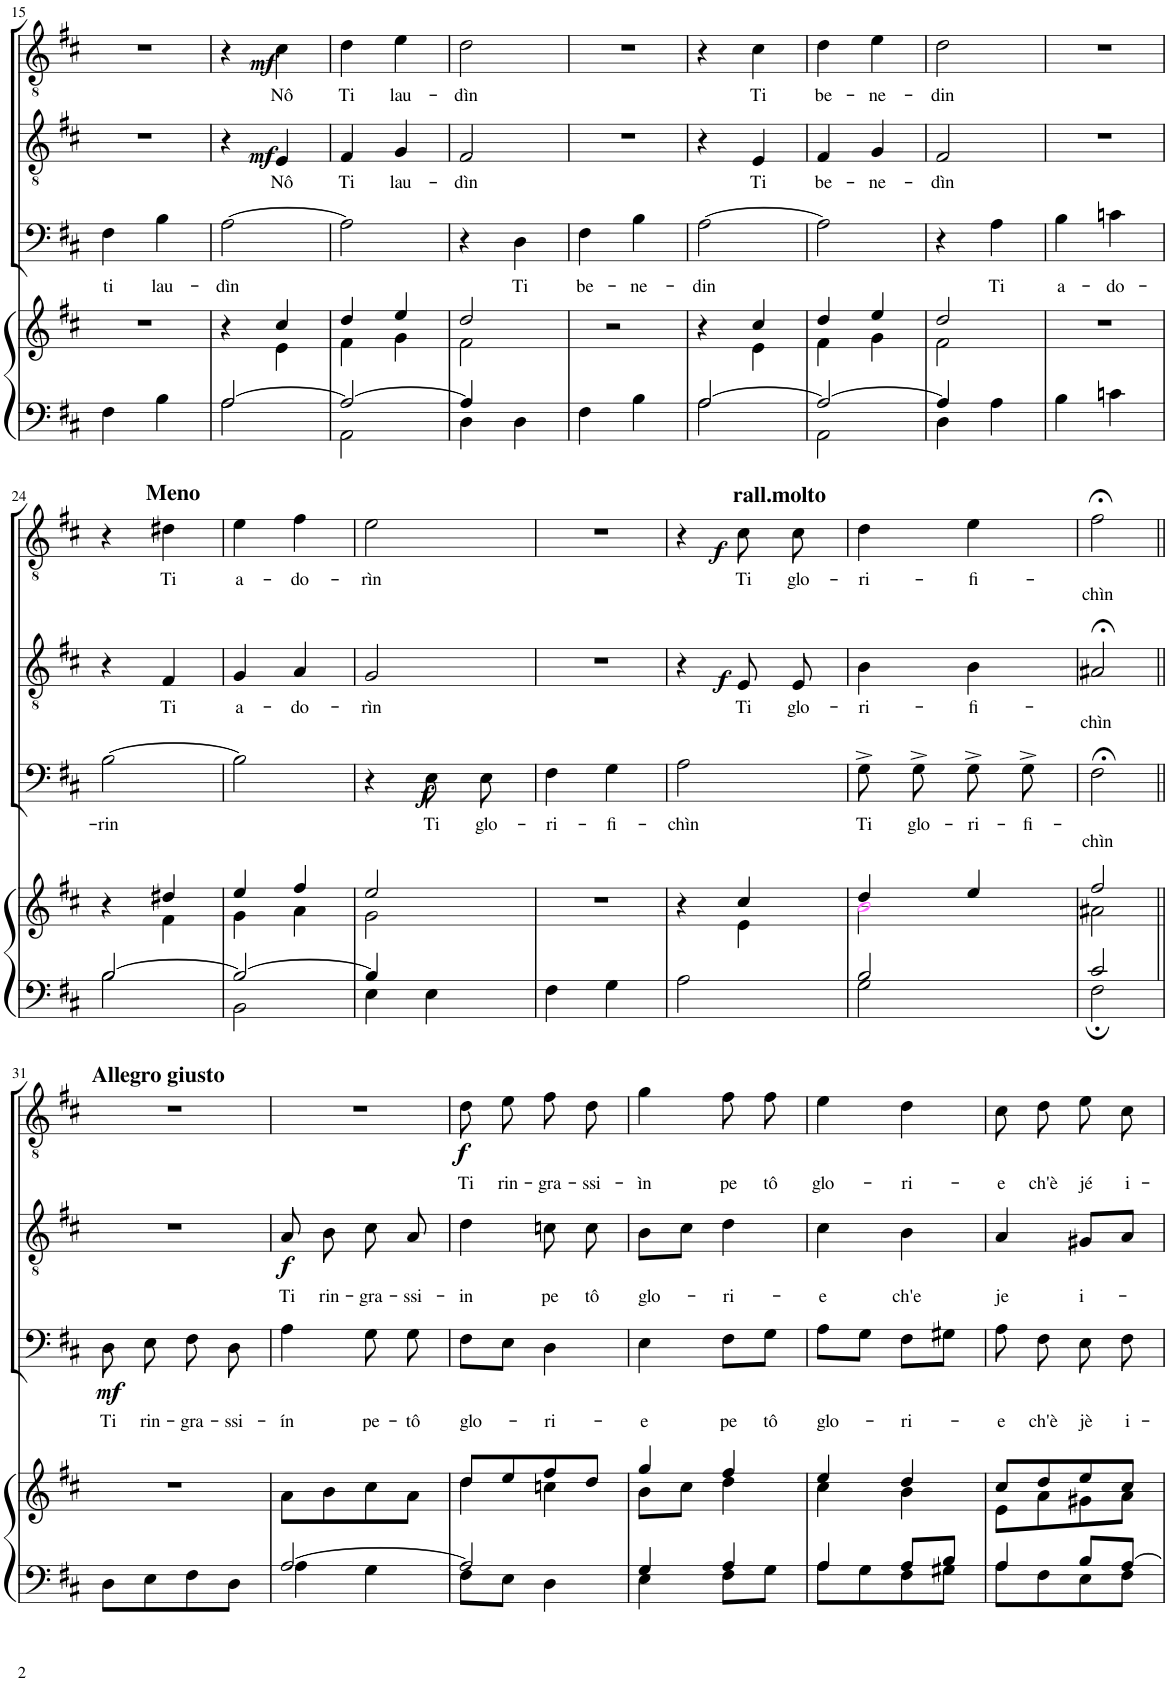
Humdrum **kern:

**kern	**kern	**kern	**text	**dynam	**kern	**text	**dynam	**kern	**text	**dynam
*part4	*part4	*part3	*part3	*part3	*part2	*part2	*part2	*part1	*part1	*part1
*staff5	*staff4	*staff3	*staff3	*staff3	*staff2	*staff2	*staff2	*staff1	*staff1	*staff1
*I"Organo	*	*I"Basso	*	*	*I"Tenore	*	*	*I"Tenore	*	*
!!LO:PB:g=z
*clefF4	*clefG2	*clefF4	*	*	*clefGv2	*	*	*clefGv2	*	*
*k[f#c#]	*k[f#c#]	*k[f#c#]	*	*	*k[f#c#]	*	*	*k[f#c#]	*	*
*M2/4	*M2/4	*M2/4	*	*	*M2/4	*	*	*M2/4	*	*
=15	=15	=15	=15	=15	=15	=15	=15	=15	=15	=15
!	!	!	!LO:LY:b	!	!	!	!	!	!	!
4F#\	2r	4F#\	ti	.	2r	.	.	2r	.	.
!	!	!	!LO:LY:b	!	!	!	!	!	!	!
4B\	.	4B\	lau-	.	.	.	.	.	.	.
=16	=16	=16	=16	=16	=16	=16	=16	=16	=16	=16
*^	*^	*	*	*	*	*	*	*	*	*
!	!	!	!	!	!LO:LY:b	!	!	!	!	!	!	!
[2A/	2A\	4r	4ryy	[2A\	-dìn	.	4r	.	.	4r	.	.
!	!	!	!	!	!	!	!	!LO:LY:b	!LO:DY:b	!	!LO:LY:b	!LO:DY:b
.	.	4cc#/	4e\	.	.	.	4E/	Nô	mf	4c#\	Nô	mf
=17	=17	=17	=17	=17	=17	=17	=17	=17	=17	=17	=17	=17
!	!	!	!	!	!	!	!	!LO:LY:b	!	!	!LO:LY:b	!
2A/_	2AA\	4dd/	4f#\	2A\]	.	.	4F#/	Ti	.	4d\	Ti	.
!	!	!	!	!	!	!	!	!LO:LY:b	!	!	!LO:LY:b	!
.	.	4ee/	4g\	.	.	.	4G/	lau-	.	4e\	lau-	.
=18	=18	=18	=18	=18	=18	=18	=18	=18	=18	=18	=18	=18
!	!	!	!	!	!	!	!	!LO:LY:b	!	!	!LO:LY:b	!
4A/]	4D\	2dd/	2f#\	4r	.	.	2F#/	-dìn	.	2d\	-dìn	.
!	!	!	!	!	!LO:LY:b	!	!	!	!	!	!	!
4ryy	4D\	.	.	4D\	Ti	.	.	.	.	.	.	.
*	*	*v	*v	*	*	*	*	*	*	*	*	*
=19	=19	=19	=19	=19	=19	=19	=19	=19	=19	=19	=19
!	!	!	!	!LO:LY:b	!	!	!	!	!	!	!
*v	*v	*	*	*	*	*	*	*	*	*	*
4F#\	2r	4F#\	be-	.	2r	.	.	2r	.	.
!	!	!	!LO:LY:b	!	!	!	!	!	!	!
4B\	.	4B\	-ne-	.	.	.	.	.	.	.
=20	=20	=20	=20	=20	=20	=20	=20	=20	=20	=20
*^	*^	*	*	*	*	*	*	*	*	*
!	!	!	!	!	!LO:LY:b	!	!	!	!	!	!	!
[2A/	2A\	4r	4ryy	[2A\	-din	.	4r	.	.	4r	.	.
!	!	!	!	!	!	!	!	!LO:LY:b	!	!	!LO:LY:b	!
.	.	4cc#/	4e\	.	.	.	4E/	Ti	.	4c#\	Ti	.
=21	=21	=21	=21	=21	=21	=21	=21	=21	=21	=21	=21	=21
!	!	!	!	!	!	!	!	!LO:LY:b	!	!	!LO:LY:b	!
2A/_	2AA\	4dd/	4f#\	2A\]	.	.	4F#/	be-	.	4d\	be-	.
!	!	!	!	!	!	!	!	!LO:LY:b	!	!	!LO:LY:b	!
.	.	4ee/	4g\	.	.	.	4G/	-ne-	.	4e\	-ne-	.
=22	=22	=22	=22	=22	=22	=22	=22	=22	=22	=22	=22	=22
!	!	!	!	!	!	!	!	!LO:LY:b	!	!	!LO:LY:b	!
4A/]	4D\	2dd/	2f#\	4r	.	.	2F#/	-dìn	.	2d\	-din	.
!	!	!	!	!	!LO:LY:b	!	!	!	!	!	!	!
4ryy	4A\	.	.	4A\	Ti	.	.	.	.	.	.	.
*	*	*v	*v	*	*	*	*	*	*	*	*	*
=23	=23	=23	=23	=23	=23	=23	=23	=23	=23	=23	=23
!	!	!	!	!LO:LY:b	!	!	!	!	!	!	!
*v	*v	*	*	*	*	*	*	*	*	*	*
4B\	2r	4B\	a-	.	2r	.	.	2r	.	.
!	!	!	!LO:LY:b	!	!	!	!	!	!	!
4cn\	.	4cn\	-do-	.	.	.	.	.	.	.
!!LO:LB:g=z
=24	=24	=24	=24	=24	=24	=24	=24	=24	=24	=24
*^	*^	*	*	*	*	*	*	*	*	*
!	!	!	!	!	!LO:LY:b	!	!	!	!	!	!	!
[2B/	2B\	4r	4ryy	[2B\	-rin	.	4r	.	.	4r	.	.
!	!	!	!	!	!	!	!	!	!	!LO:TX:a:B:t=Meno	!	!
!	!	!	!	!	!	!	!	!LO:LY:b	!	!	!LO:LY:b	!
.	.	4dd#X/	4f#\	.	.	.	4F#/	Ti	.	4d#X\	Ti	.
=25	=25	=25	=25	=25	=25	=25	=25	=25	=25	=25	=25	=25
!	!	!	!	!	!	!	!	!LO:LY:b	!	!	!LO:LY:b	!
2B/_	2BB\	4ee/	4g\	2B\]	.	.	4G/	a-	.	4e\	a-	.
!	!	!	!	!	!	!	!	!LO:LY:b	!	!	!LO:LY:b	!
.	.	4ff#/	4a\	.	.	.	4A/	-do-	.	4f#\	-do-	.
=26	=26	=26	=26	=26	=26	=26	=26	=26	=26	=26	=26	=26
!	!	!	!	!	!	!	!	!LO:LY:b	!	!	!LO:LY:b	!
4B/]	4E\	2ee/	2g\	4r	.	.	2G/	-rìn	.	2e\	-rìn	.
!	!	!	!	!	!LO:LY:b	!LO:DY:b	!	!	!	!	!	!
4ryy	4E\	.	.	8E\	Ti	f	.	.	.	.	.	.
!	!	!	!	!	!LO:LY:b	!	!	!	!	!	!	!
.	.	.	.	8E\	glo-	.	.	.	.	.	.	.
*v	*v	*	*	*	*	*	*	*	*	*	*	*
*	*v	*v	*	*	*	*	*	*	*	*	*
=27	=27	=27	=27	=27	=27	=27	=27	=27	=27	=27
!	!	!	!LO:LY:b	!	!	!	!	!	!	!
4F#\	2r	4F#\	-ri-	.	2r	.	.	2r	.	.
!	!	!	!LO:LY:b	!	!	!	!	!	!	!
4G\	.	4G\	-fi-	.	.	.	.	.	.	.
=28	=28	=28	=28	=28	=28	=28	=28	=28	=28	=28
*	*^	*	*	*	*	*	*	*	*	*
!	!	!	!	!LO:LY:b	!	!	!	!	!	!	!
2A\	4r	4ryy	2A\	-chìn	.	4r	.	.	4r	.	.
!	!	!	!	!	!	!	!	!	!LO:TX:a:B:t=rall.molto	!	!
!	!	!	!	!	!	!	!LO:LY:b	!LO:DY:b	!	!LO:LY:b	!LO:DY:b
.	4cc#/	4e\	.	.	.	8E/	Ti	f	8c#\L	Ti	f
!	!	!	!	!	!	!	!LO:LY:b	!	!	!LO:LY:b	!
.	.	.	.	.	.	8E/	glo-	.	8c#\J	glo-	.
=29	=29	=29	=29	=29	=29	=29	=29	=29	=29	=29	=29
*^	*	*	*	*	*	*	*	*	*	*	*
!	!	!	!	!	!LO:LY:b	!	!	!LO:LY:b	!	!	!LO:LY:b	!
2B/	2G\	4dd/	2bi\	8G^\	Ti	.	4B\	-ri-	.	4d\	-ri-	.
!	!	!	!	!	!LO:LY:b	!	!	!	!	!	!	!
.	.	.	.	8G^\	glo-	.	.	.	.	.	.	.
!	!	!	!	!	!LO:LY:b	!	!	!LO:LY:b	!	!	!LO:LY:b	!
.	.	4ee/	.	8G^\	-ri-	.	4B\	-fi-	.	4e\	-fi-	.
!	!	!	!	!	!LO:LY:b	!	!	!	!	!	!	!
.	.	.	.	8G^\	-fi-	.	.	.	.	.	.	.
=30	=30	=30	=30	=30	=30	=30	=30	=30	=30	=30	=30	=30
!	!	!	!	!	!LO:LY:b	!	!	!LO:LY:b	!	!	!LO:LY:b	!
2c#/	2F#;\	2ff#/	2a#X\	2F#;<\	-chìn	.	2A#X;</	-chìn	.	2f#;<\	-chìn	.
!!LO:LB:g=z
=31||	=31||	=31||	=31||	=31||	=31||	=31||	=31||	=31||	=31||	=31||	=31||	=31||
!	!	!	!	!	!	!	!	!	!	!LO:TX:a:B:t=Allegro giusto	!	!
!	!	!	!	!	!LO:LY:b	!LO:DY:b	!	!	!	!	!	!
*v	*v	*	*	*	*	*	*	*	*	*	*	*
*	*v	*v	*	*	*	*	*	*	*	*	*
8D\L	2r	8D\	Ti	mf	2r	.	.	2r	.	.
!	!	!	!LO:LY:b	!	!	!	!	!	!	!
8E\	.	8E\	rin-	.	.	.	.	.	.	.
!	!	!	!LO:LY:b	!	!	!	!	!	!	!
8F#\	.	8F#\	-gra-	.	.	.	.	.	.	.
!	!	!	!LO:LY:b	!	!	!	!	!	!	!
8D\J	.	8D\	-ssi-	.	.	.	.	.	.	.
=32	=32	=32	=32	=32	=32	=32	=32	=32	=32	=32
*^	*	*	*	*	*	*	*	*	*	*
!	!	!	!	!LO:LY:b	!	!	!LO:LY:b	!LO:DY:b	!	!	!
[2A/	4A\	8a\L	4A\	-ín	.	8A/	Ti	f	2r	.	.
!	!	!	!	!	!	!	!LO:LY:b	!	!	!	!
.	.	8b\	.	.	.	8B\	rin-	.	.	.	.
!	!	!	!	!LO:LY:b	!	!	!LO:LY:b	!	!	!	!
.	4G\	8cc#\	8G\	pe-	.	8c#\	-gra-	.	.	.	.
!	!	!	!	!LO:LY:b	!	!	!LO:LY:b	!	!	!	!
.	.	8a\J	8G\	-tô	.	8A/	-ssi-	.	.	.	.
=33	=33	=33	=33	=33	=33	=33	=33	=33	=33	=33	=33
*	*	*^	*	*	*	*	*	*	*	*	*
!	!	!	!	!	!LO:LY:b	!	!	!LO:LY:b	!	!	!LO:LY:b	!LO:DY:b
2A/]	8F#\L	8dd/L	4dd\	8F#\L	glo-	.	4d\	-in	.	8d\L	Ti	f
!	!	!	!	!	!	!	!	!	!	!	!LO:LY:b	!
.	8E\J	8ee/	.	8E\J	.	.	.	.	.	8e\J	rin-	.
!	!	!	!	!	!LO:LY:b	!	!	!LO:LY:b	!	!	!LO:LY:b	!
.	4D\	8ff#/	4ccn\	4D\	-ri-	.	8cn\	pe	.	8f#\L	-gra-	.
!	!	!	!	!	!	!	!	!LO:LY:b	!	!	!LO:LY:b	!
.	.	8dd/J	.	.	.	.	8c\	tô	.	8d\J	-ssi-	.
=34	=34	=34	=34	=34	=34	=34	=34	=34	=34	=34	=34	=34
!	!	!	!	!	!LO:LY:b	!	!	!LO:LY:b	!	!	!LO:LY:b	!
4G/	4E\	4gg/	8b\L	4E\	-e	.	8B\L	glo-	.	4g\	-ìn	.
.	.	.	8cc#\J	.	.	.	8c#\J	.	.	.	.	.
!	!	!	!	!	!LO:LY:b	!	!	!LO:LY:b	!	!	!LO:LY:b	!
4A/	8F#\L	4ff#/	4dd\	8F#\L	pe	.	4d\	-ri-	.	8f#\L	pe	.
!	!	!	!	!	!LO:LY:b	!	!	!	!	!	!LO:LY:b	!
.	8G\J	.	.	8G\J	tô	.	.	.	.	8f#\J	tô	.
=35	=35	=35	=35	=35	=35	=35	=35	=35	=35	=35	=35	=35
!	!	!	!	!	!LO:LY:b	!	!	!LO:LY:b	!	!	!LO:LY:b	!
4A/	8A\L	4ee/	4cc#\	8A\L	glo-	.	4c#\	-e	.	4e\	glo-	.
.	8G\	.	.	8G\J	.	.	.	.	.	.	.	.
!	!	!	!	!	!LO:LY:b	!	!	!LO:LY:b	!	!	!LO:LY:b	!
8A/L	8F#\	4dd/	4b\	8F#\L	-ri-	.	4B\	ch'e	.	4d\	-ri-	.
8B/J	8G#X\J	.	.	8G#X\J	.	.	.	.	.	.	.	.
=36	=36	=36	=36	=36	=36	=36	=36	=36	=36	=36	=36	=36
!	!	!	!	!	!LO:LY:b	!	!	!LO:LY:b	!	!	!LO:LY:b	!
4A/	8A\L	8cc#/L	8e\L	8A\	-e	.	4A/	je	.	8c#\L	-e	.
!	!	!	!	!	!LO:LY:b	!	!	!	!	!	!LO:LY:b	!
.	8F#\	8dd/	8a\	8F#\	ch'è	.	.	.	.	8d\J	ch'è	.
!	!	!	!	!	!LO:LY:b	!	!	!LO:LY:b	!	!	!LO:LY:b	!
8B/L	8E\	8ee/	8g#X\	8E\	jè	.	8G#X/L	i-	.	8e\L	jé	.
!	!	!	!	!	!LO:LY:b	!	!	!	!	!	!LO:LY:b	!
[8A/J	8F#\J	8cc#/J	8a\J	8F#\	i-	.	8A/J	.	.	8c#\J	i-	.
*v	*v	*	*	*	*	*	*	*	*	*	*	*
*	*v	*v	*	*	*	*	*	*	*	*	*
=	=	=	=	=	=	=	=	=	=	=
*-	*-	*-	*-	*-	*-	*-	*-	*-	*-	*-
